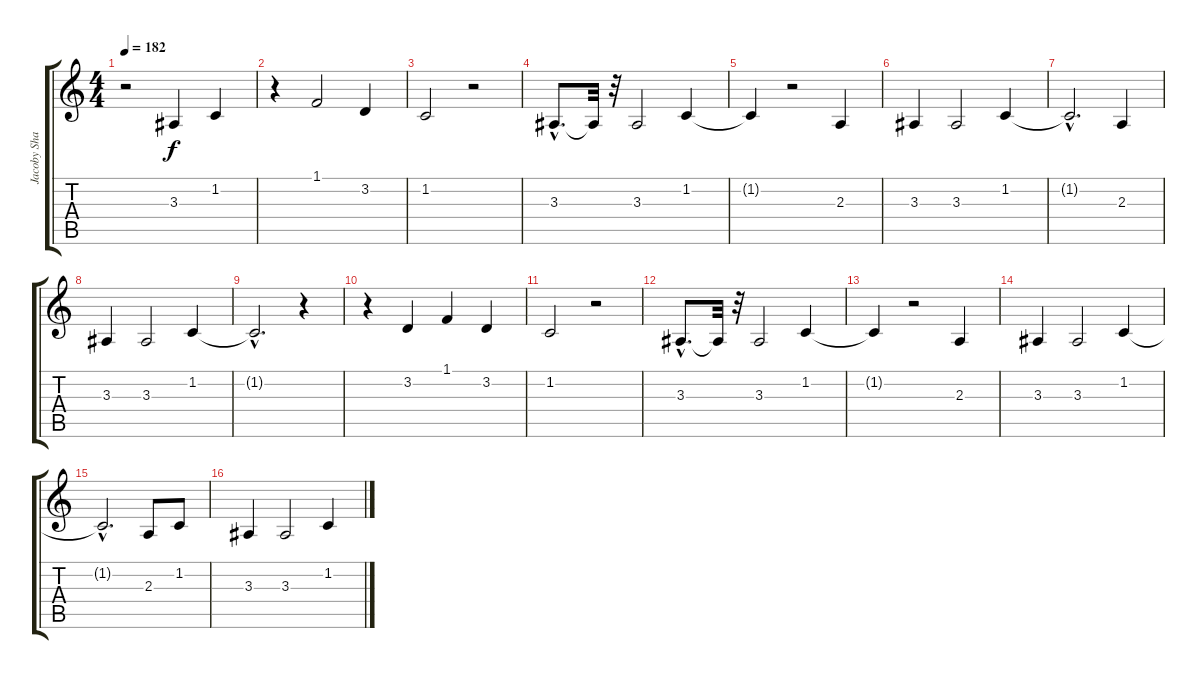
\track ("Jacoby Shaddix" "Jacoby Sha") {instrument oboe}
\staff {score tabs}
\tuning (E4 B3 G3 D3 A2 E2) {hide}
\ts (4 4)
\tempo 182
\clef g2
\ks c
r.2{dy f} 3.3.4 1.2.4 |
r.4 1.1.2 3.2.4 |
1.2.2 r.2 |
3.3{hac}.8{d} 3.3{t}.32 r.32 3.3.2 1.2.4 |
1.2{t}.4 r.2 2.3.4 |
3.3.4 3.3.2 1.2.4 |
1.2{hac t}.2{d} 2.3.4 |
3.3.4 3.3.2 1.2.4 |
1.2{hac t}.2{d} r.4 |
r.4 3.2.4 1.1.4 3.2.4 |
1.2.2 r.2 |
3.3{hac}.8{d} 3.3{t}.32 r.32 3.3.2 1.2.4 |
1.2{t}.4 r.2 2.3.4 |
3.3.4 3.3.2 1.2.4 |
1.2{hac t}.2{d} 2.3.8 1.2.8 |
3.3.4 3.3.2 1.2.4
